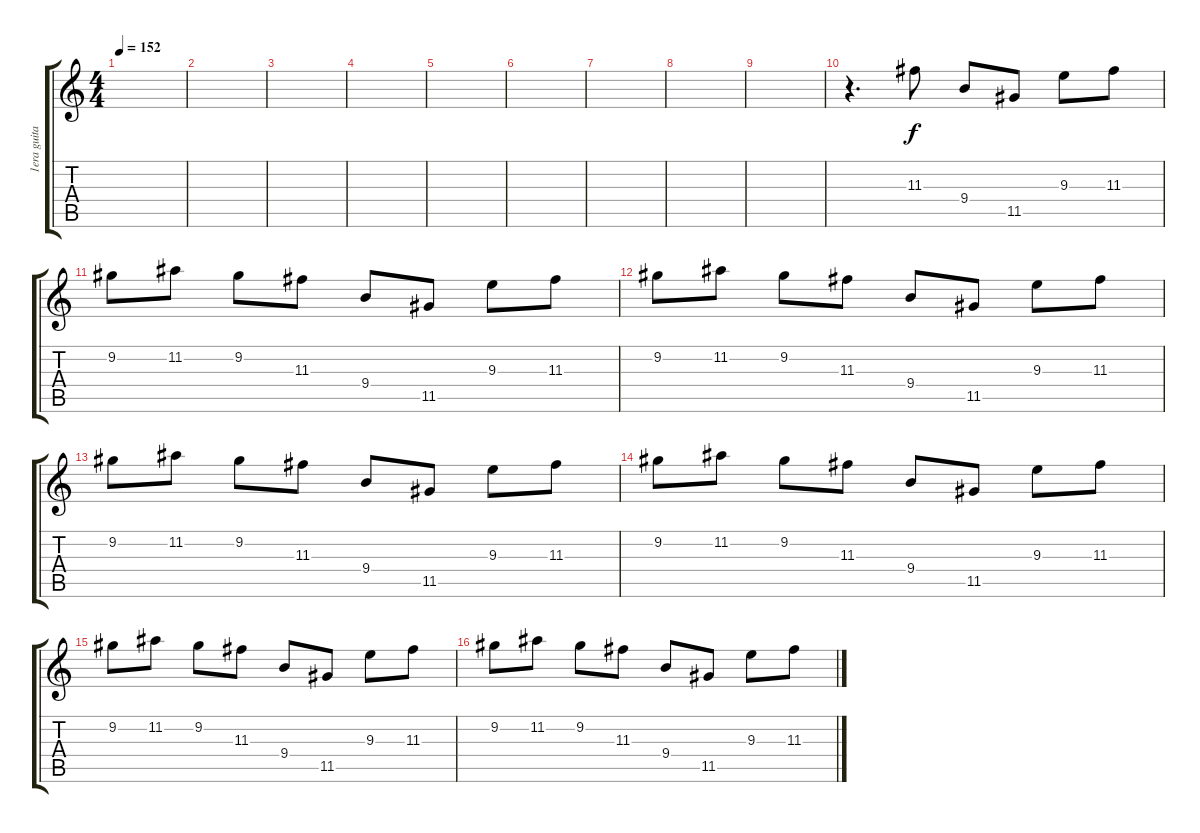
\track ("1era guitarra (clean)" "1era guita") {instrument electricguitarjazz}
\staff {score tabs}
\tuning (E4 B3 G3 D3 A2 E2) {hide}
\ts (4 4)
\tempo 152
\clef g2
\ks c
|
|
|
|
|
|
|
|
|
r.4{d} 11.3.8 9.4.8 11.5.8 9.3.8 11.3.8 |
9.2.8 11.2.8 9.2.8 11.3.8 9.4.8 11.5.8 9.3.8 11.3.8 |
9.2.8 11.2.8 9.2.8 11.3.8 9.4.8 11.5.8 9.3.8 11.3.8 |
9.2.8 11.2.8 9.2.8 11.3.8 9.4.8 11.5.8 9.3.8 11.3.8 |
9.2.8 11.2.8 9.2.8 11.3.8 9.4.8 11.5.8 9.3.8 11.3.8 |
9.2.8 11.2.8 9.2.8 11.3.8 9.4.8 11.5.8 9.3.8 11.3.8 |
9.2.8 11.2.8 9.2.8 11.3.8 9.4.8 11.5.8 9.3.8 11.3.8
